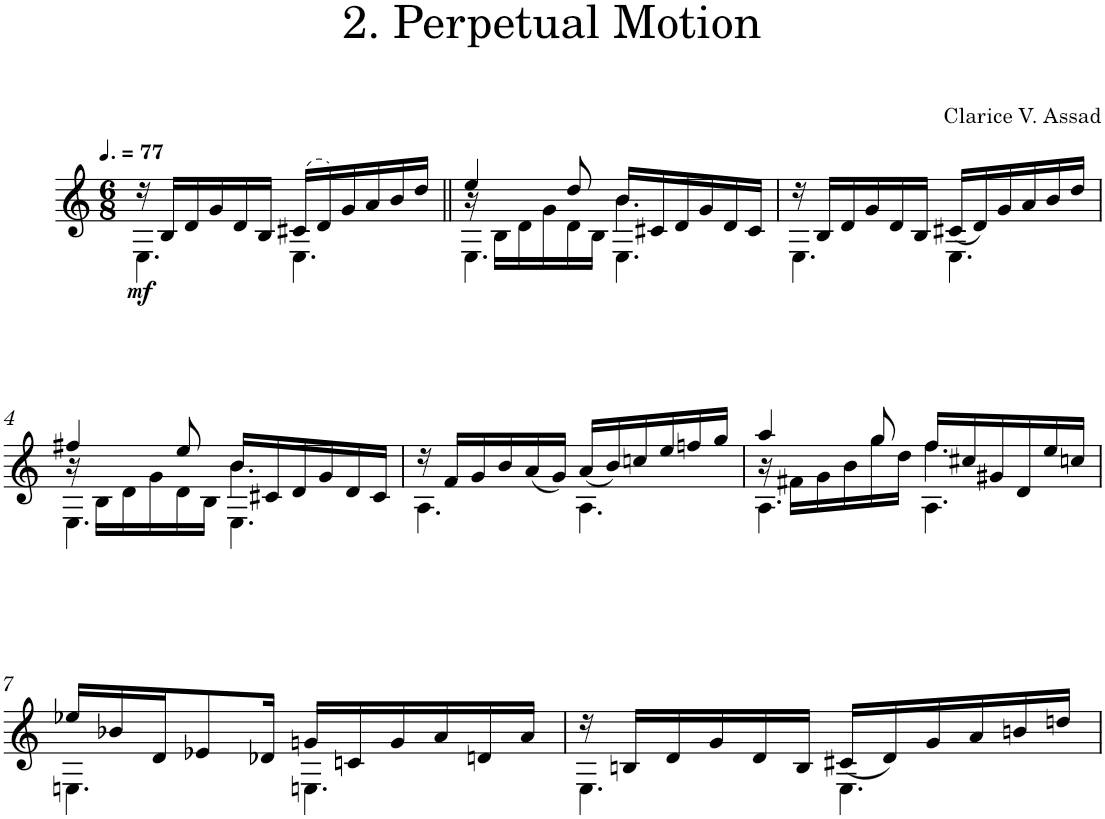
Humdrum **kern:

**kern	**dynam
*part1	*part1
*staff1	*staff1
*I"Acoustic Guitar	*
*I'Guit.	*
*clefG2	*
*k[]	*
*M6/8	*
*MM115	*
=1	=1
*^	*
!	!	!LO:DY:b
16r	4.E\	mf
16B/LL	.	.
16d/	.	.
16g/	.	.
16d/	.	.
16B/JJ	.	.
(>16c#X/LL	4.E\	.
16d/)	.	.
16g/	.	.
16a/	.	.
16b/	.	.
16dd/JJ	.	.
=2||	=2||	=2||
*	*^	*
4ee/	16r	4.E\	.
.	16B\LL	.	.
.	16d\	.	.
.	16g\	.	.
8dd/	16d\	.	.
.	16B\JJ	.	.
!LO:N:head=solid	!	!	!
16b/LL	4.b\	4.E\	.
16c#X/	.	.	.
16d/	.	.	.
16g/	.	.	.
16d/	.	.	.
16c#/JJ	.	.	.
*	*v	*v	*
=3	=3	=3
16r	4.E\	.
16B/LL	.	.
16d/	.	.
16g/	.	.
16d/	.	.
16B/JJ	.	.
(<16c#X/LL	4.E\	.
16d/)	.	.
16g/	.	.
16a/	.	.
16b/	.	.
16dd/JJ	.	.
!!LO:LB:g=z	!!
=4	=4	=4
*	*^	*
4ff#X/	16r	4.E\	.
.	16B\LL	.	.
.	16d\	.	.
.	16g\	.	.
8ee/	16d\	.	.
.	16B\JJ	.	.
!LO:N:head=solid	!	!	!
16b/LL	4.b\	4.E\	.
16c#X/	.	.	.
16d/	.	.	.
16g/	.	.	.
16d/	.	.	.
16c#/JJ	.	.	.
*	*v	*v	*
=5	=5	=5
16r	4.A\	.
16f/LL	.	.
16g/	.	.
16b/	.	.
(<16a/	.	.
16g/JJ)	.	.
(<16a/LL	4.A\	.
16b/)	.	.
16ccn/	.	.
16ee/	.	.
16ffn/	.	.
16gg/JJ	.	.
=6	=6	=6
*	*^	*
4aa/	16r	4.A\	.
.	16f#X\LL	.	.
.	16g\	.	.
.	16b\	.	.
8gg/	16gg\	.	.
.	16dd\JJ	.	.
!LO:N:head=solid	!	!	!
16ff/LL	4.ff\	4.A\	.
16cc#X/	.	.	.
16g#X/	.	.	.
16d/	.	.	.
16ee/	.	.	.
16ccn/JJ	.	.	.
*	*v	*v	*
!!LO:LB:g=z
=7	=7	=7
16ee-X/LL	4.En\	.
16b-X/	.	.
16d/J	.	.
8e-X/	.	.
16d-X/Jk	.	.
16gn/LL	4.En\	.
16cn/	.	.
16g/	.	.
16a/	.	.
16dn/	.	.
16a/JJ	.	.
=8	=8	=8
16r	4.E\	.
16Bn/LL	.	.
16d/	.	.
16g/	.	.
16d/	.	.
16B/JJ	.	.
(<16c#X/LL	4.E\	.
16d/)	.	.
16g/	.	.
16a/	.	.
16bn/	.	.
16ddn/JJ	.	.
*v	*v	*
=	=
*-	*-
